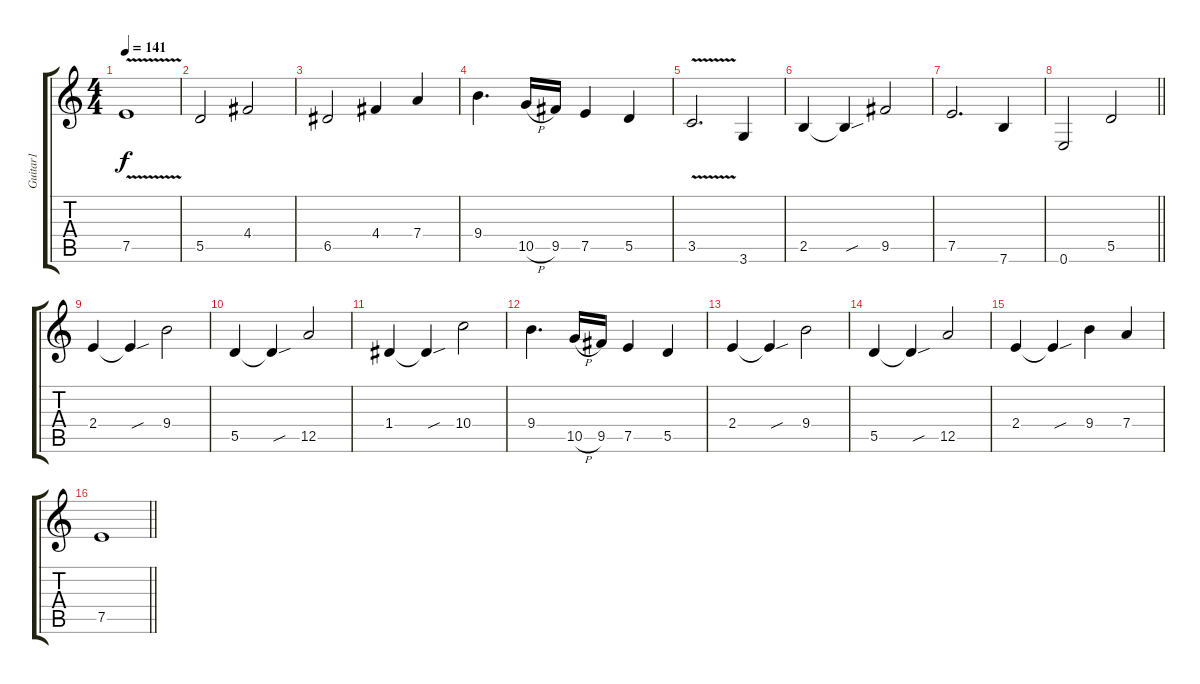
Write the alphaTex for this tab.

\track ("Guitar1" "Guitar1") {instrument overdrivenguitar}
\staff {score tabs}
\tuning (E4 B3 G3 D3 A2 E2) {hide}
\ts (4 4)
\tempo 141
\clef g2
\ks c
7.5{v}.1{dy f} |
5.5.2 4.4.2 |
6.5.2 4.4.4 7.4.4 |
9.4.4{d} 10.5{h}.16 9.5.16 7.5.4 5.5.4 |
3.5{v}.2{d} 3.6.4 |
2.5.4 2.5{sou t}.4 9.5.2 |
7.5.2{d} 7.6.4 |
\barLineRight lightlight
0.6.2 5.5.2 |
2.4.4 2.4{sou t}.4 9.4.2 |
5.5.4 5.5{sou t}.4 12.5.2 |
1.4.4 1.4{sou t}.4 10.4.2 |
9.4.4{d} 10.5{h}.16 9.5.16 7.5.4 5.5.4 |
2.4.4 2.4{sou t}.4 9.4.2 |
5.5.4 5.5{sou t}.4 12.5.2 |
2.4.4 2.4{sou t}.4 9.4.4 7.4.4 |
\barLineRight lightlight
7.5.1
